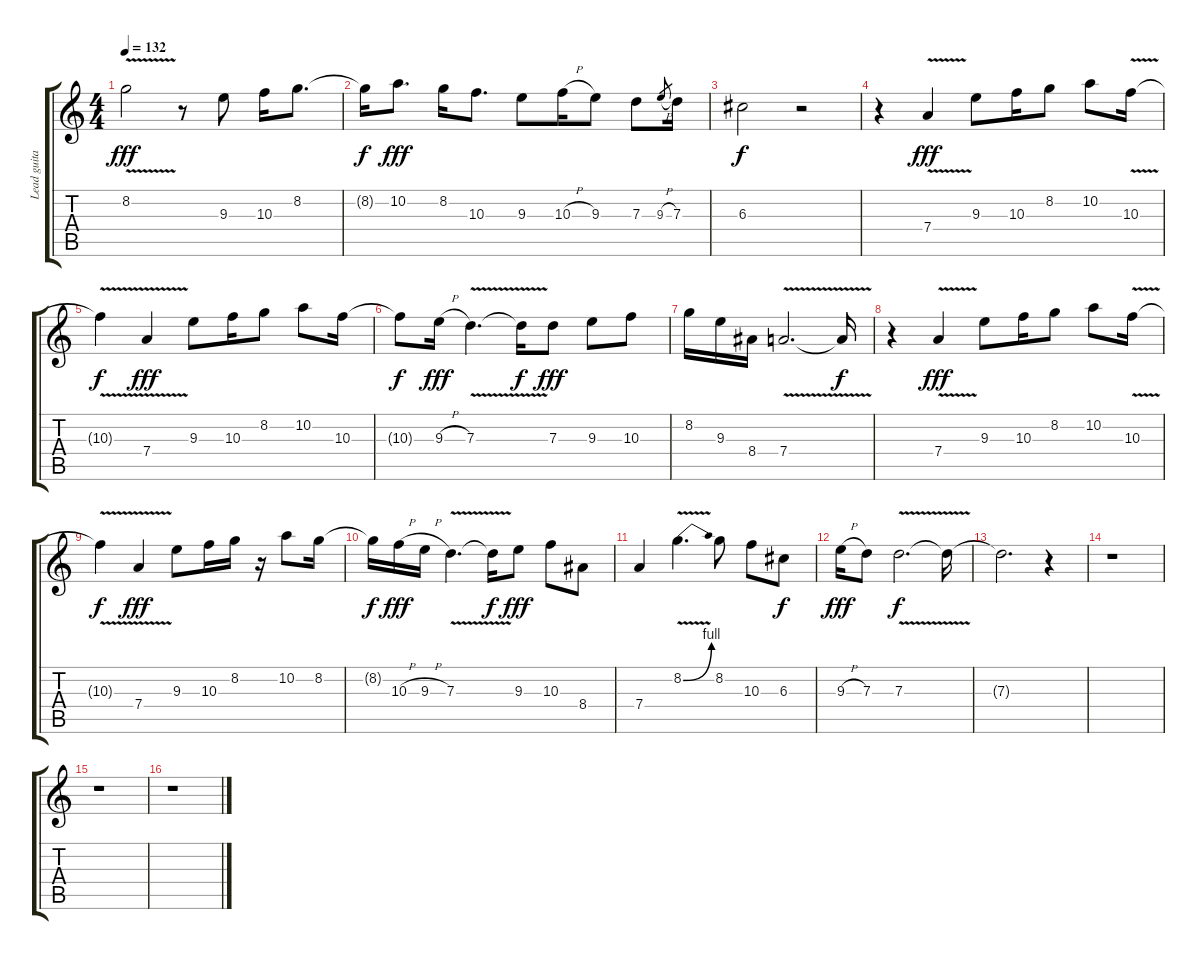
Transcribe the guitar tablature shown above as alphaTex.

\track ("Lead guitar" "Lead guita") {instrument overdrivenguitar}
\staff {score tabs}
\tuning (E4 B3 G3 D3 A2 E2) {hide}
\ts (4 4)
\tempo 132
\clef g2
\ks c
8.2{v}.2{dy fff} r.8 9.3.8 10.3.16 8.2.8{d} |
8.2{t}.16{dy f} 10.2.8{d dy fff} 8.2.16 10.3.8{d} 9.3.8 10.3{h}.16 9.3.8 7.3.8 9.3{h}.8{gr} 7.3.16 |
6.3.2{dy f} r.2 |
r.4 7.4{v}.4{dy fff} 9.3.8 10.3.16 8.2.8 10.2.8 10.3{v}.16 |
10.3{t}.4{dy f} 7.4{v}.4{dy fff} 9.3.8 10.3.16 8.2.8 10.2.8 10.3.16 |
10.3{t}.8{dy f} 9.3{h}.16{dy fff} 7.3{v}.4{d} 7.3{t}.16{dy f} 7.3.8{dy fff} 9.3.8 10.3.8 |
8.2.16 9.3.16 8.4.16 7.4{v}.2{d} 7.4{t}.16{dy f} |
r.4 7.4{v}.4{dy fff} 9.3.8 10.3.16 8.2.8 10.2.8 10.3{v}.16 |
10.3{t}.4{dy f} 7.4{v}.4{dy fff} 9.3.8 10.3.16 8.2.16 r.16 10.2.8 8.2.16 |
8.2{t}.16{dy f} 10.3{h}.16{dy fff} 9.3{h}.16 7.3{v}.4{d} 7.3{t}.16{dy f} 9.3.8{dy fff} 10.3.8 8.4.8 |
7.4.4 8.2{be (bend 0 0 60 4) v}.4{d} 8.2.8 10.3.8 6.3.8{dy f} |
9.3{h}.16{dy fff} 7.3.8 7.3{v}.2{d dy f} 7.3{t}.16 |
7.3{t}.2{d} r.4 |
r.1 |
r.1 |
r.1
